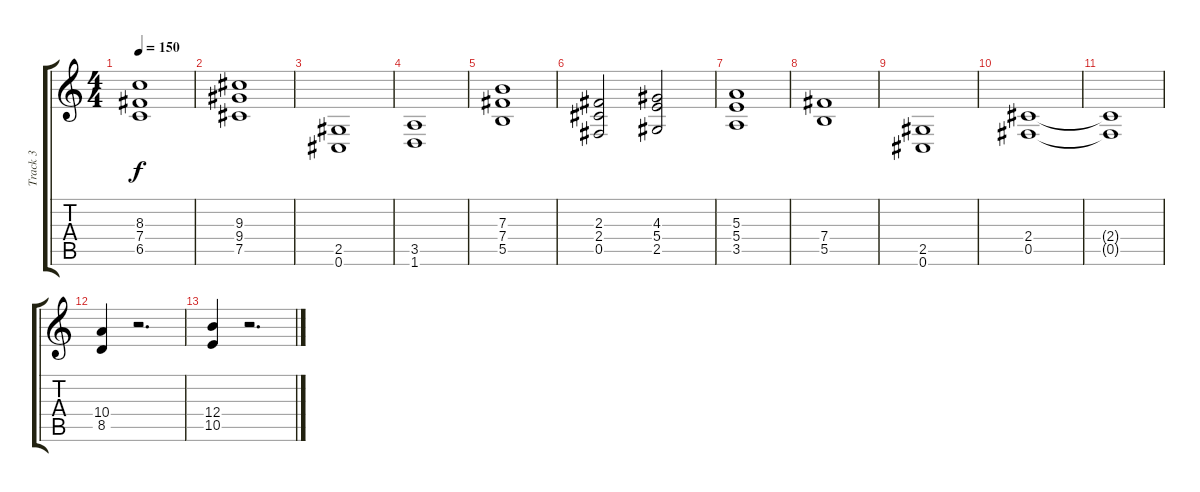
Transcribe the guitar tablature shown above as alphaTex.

\track ("Track 3" "Track 3") {instrument overdrivenguitar}
\staff {score tabs}
\tuning (Db4 Ab3 E3 B2 Gb2 Db2) {hide}
\ts (4 4)
\tempo 150
\clef g2
\ks c
(8.3 7.4 6.5).1{dy f} |
(9.3 9.4 7.5).1 |
(2.5 0.6).1 |
(3.5 1.6).1 |
(7.3 7.4 5.5).1 |
(2.3 2.4 0.5).2 (4.3 5.4 2.5).2 |
(5.3 5.4 3.5).1 |
(7.4 5.5).1 |
(2.5 0.6).1 |
(2.4 0.5).1 |
(2.4{t} 0.5{t}).1 |
(10.4 8.5).4 r.2{d} |
(12.4 10.5).4 r.2{d}
